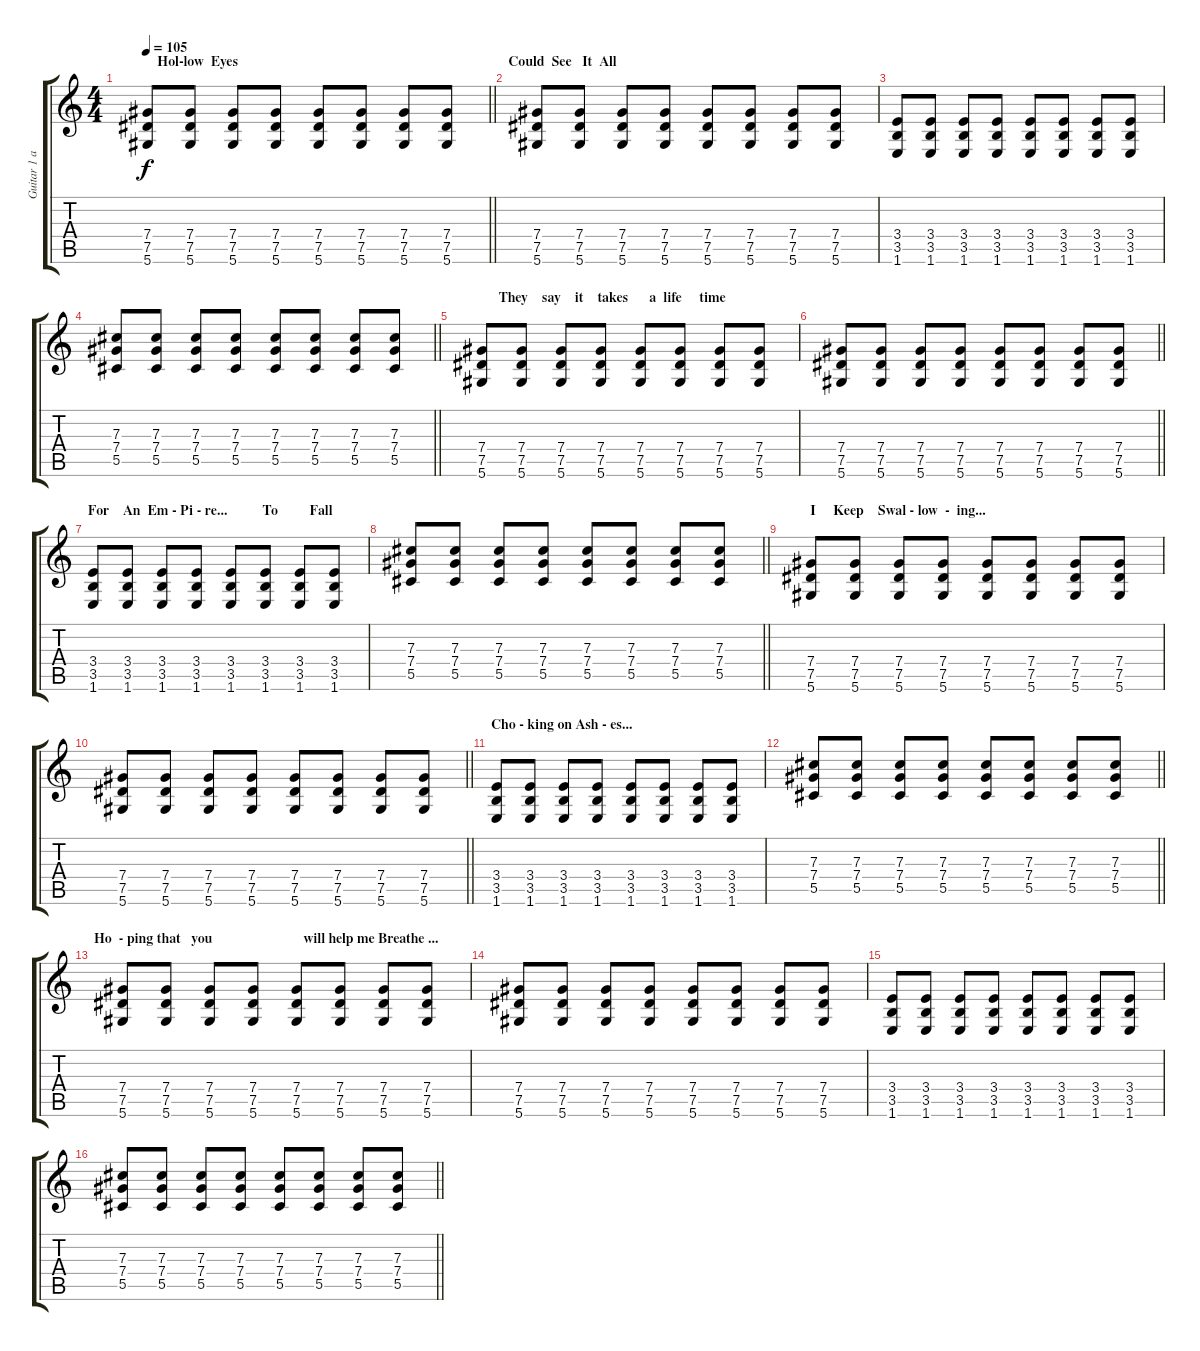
\track ("Guitar 1 and/or 2" "Guitar 1 a") {instrument distortionguitar}
\staff {score tabs}
\tuning (Eb4 Bb3 Gb3 Db3 Ab2 Eb2) {hide}
\ts (4 4)
\section ("" "           Hol-low  Eyes")
\tempo 105
\clef g2
\barLineRight lightlight
\ks c
(7.4 7.5 5.6).8{dy f} (7.4 7.5 5.6).8 (7.4 7.5 5.6).8 (7.4 7.5 5.6).8 (7.4 7.5 5.6).8 (7.4 7.5 5.6).8 (7.4 7.5 5.6).8 (7.4 7.5 5.6).8 |
\section ("" "Could  See   It  All")
(7.4 7.5 5.6).8 (7.4 7.5 5.6).8 (7.4 7.5 5.6).8 (7.4 7.5 5.6).8 (7.4 7.5 5.6).8 (7.4 7.5 5.6).8 (7.4 7.5 5.6).8 (7.4 7.5 5.6).8 |
(3.4 3.5 1.6).8 (3.4 3.5 1.6).8 (3.4 3.5 1.6).8 (3.4 3.5 1.6).8 (3.4 3.5 1.6).8 (3.4 3.5 1.6).8 (3.4 3.5 1.6).8 (3.4 3.5 1.6).8 |
\barLineRight lightlight
(7.3 7.4 5.5).8 (7.3 7.4 5.5).8 (7.3 7.4 5.5).8 (7.3 7.4 5.5).8 (7.3 7.4 5.5).8 (7.3 7.4 5.5).8 (7.3 7.4 5.5).8 (7.3 7.4 5.5).8 |
\section ("" "             They    say    it    takes      a  life     time")
(7.4 7.5 5.6).8 (7.4 7.5 5.6).8 (7.4 7.5 5.6).8 (7.4 7.5 5.6).8 (7.4 7.5 5.6).8 (7.4 7.5 5.6).8 (7.4 7.5 5.6).8 (7.4 7.5 5.6).8 |
\barLineRight lightlight
(7.4 7.5 5.6).8 (7.4 7.5 5.6).8 (7.4 7.5 5.6).8 (7.4 7.5 5.6).8 (7.4 7.5 5.6).8 (7.4 7.5 5.6).8 (7.4 7.5 5.6).8 (7.4 7.5 5.6).8 |
\section ("" "For    An  Em - Pi - re...          To         Fall")
(3.4 3.5 1.6).8 (3.4 3.5 1.6).8 (3.4 3.5 1.6).8 (3.4 3.5 1.6).8 (3.4 3.5 1.6).8 (3.4 3.5 1.6).8 (3.4 3.5 1.6).8 (3.4 3.5 1.6).8 |
\barLineRight lightlight
(7.3 7.4 5.5).8 (7.3 7.4 5.5).8 (7.3 7.4 5.5).8 (7.3 7.4 5.5).8 (7.3 7.4 5.5).8 (7.3 7.4 5.5).8 (7.3 7.4 5.5).8 (7.3 7.4 5.5).8 |
\section ("" "        I     Keep    Swal - low  -  ing...")
(7.4 7.5 5.6).8 (7.4 7.5 5.6).8 (7.4 7.5 5.6).8 (7.4 7.5 5.6).8 (7.4 7.5 5.6).8 (7.4 7.5 5.6).8 (7.4 7.5 5.6).8 (7.4 7.5 5.6).8 |
\barLineRight lightlight
(7.4 7.5 5.6).8 (7.4 7.5 5.6).8 (7.4 7.5 5.6).8 (7.4 7.5 5.6).8 (7.4 7.5 5.6).8 (7.4 7.5 5.6).8 (7.4 7.5 5.6).8 (7.4 7.5 5.6).8 |
\section ("" "Cho - king on Ash - es...")
(3.4 3.5 1.6).8 (3.4 3.5 1.6).8 (3.4 3.5 1.6).8 (3.4 3.5 1.6).8 (3.4 3.5 1.6).8 (3.4 3.5 1.6).8 (3.4 3.5 1.6).8 (3.4 3.5 1.6).8 |
\barLineRight lightlight
(7.3 7.4 5.5).8 (7.3 7.4 5.5).8 (7.3 7.4 5.5).8 (7.3 7.4 5.5).8 (7.3 7.4 5.5).8 (7.3 7.4 5.5).8 (7.3 7.4 5.5).8 (7.3 7.4 5.5).8 |
\section ("" "Ho  - ping that   you                          will help me Breathe ...")
(7.4 7.5 5.6).8 (7.4 7.5 5.6).8 (7.4 7.5 5.6).8 (7.4 7.5 5.6).8 (7.4 7.5 5.6).8 (7.4 7.5 5.6).8 (7.4 7.5 5.6).8 (7.4 7.5 5.6).8 |
(7.4 7.5 5.6).8 (7.4 7.5 5.6).8 (7.4 7.5 5.6).8 (7.4 7.5 5.6).8 (7.4 7.5 5.6).8 (7.4 7.5 5.6).8 (7.4 7.5 5.6).8 (7.4 7.5 5.6).8 |
(3.4 3.5 1.6).8 (3.4 3.5 1.6).8 (3.4 3.5 1.6).8 (3.4 3.5 1.6).8 (3.4 3.5 1.6).8 (3.4 3.5 1.6).8 (3.4 3.5 1.6).8 (3.4 3.5 1.6).8 |
\barLineRight lightlight
(7.3 7.4 5.5).8 (7.3 7.4 5.5).8 (7.3 7.4 5.5).8 (7.3 7.4 5.5).8 (7.3 7.4 5.5).8 (7.3 7.4 5.5).8 (7.3 7.4 5.5).8 (7.3 7.4 5.5).8
